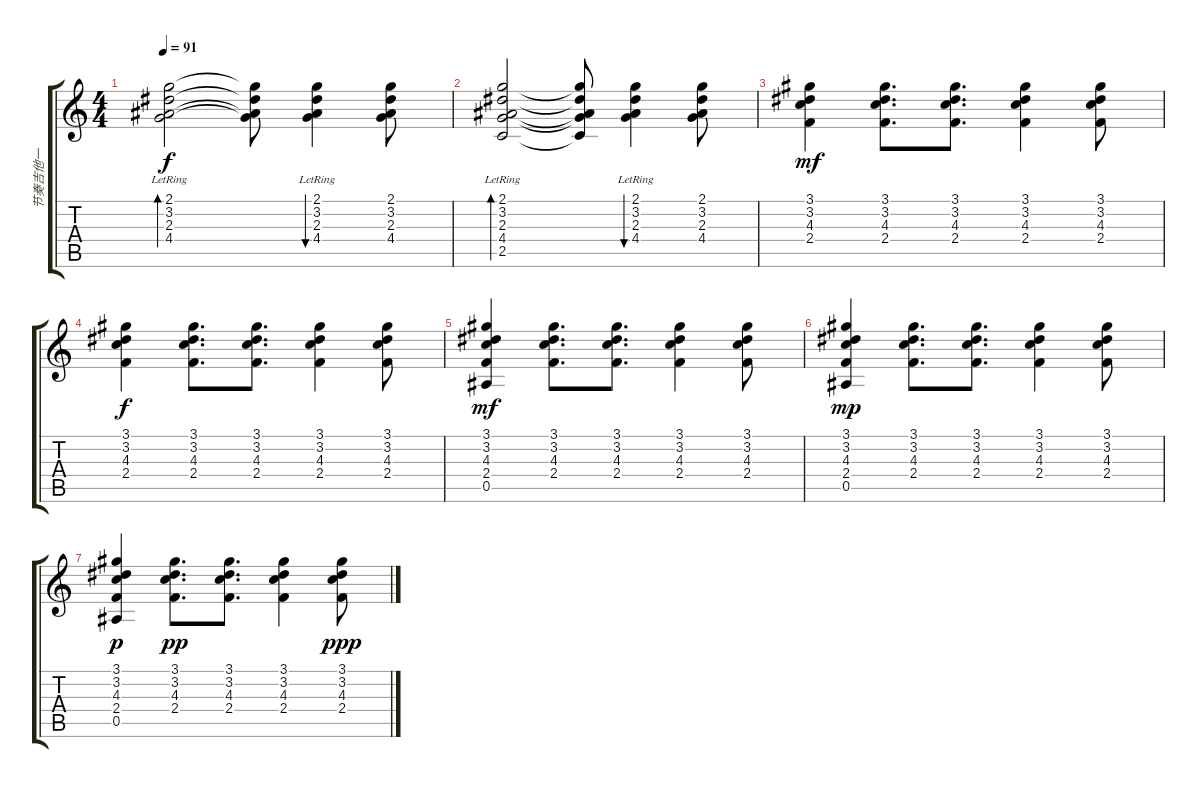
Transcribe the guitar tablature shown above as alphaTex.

\track ("节奏吉他一" "节奏吉他一") {instrument acousticguitarsteel}
\staff {score tabs}
\tuning (F4 C4 Ab3 Eb3 Bb2 F2) {hide}
\ts (4 4)
\tempo 91
\clef g2
\ks c
(2.1{lr} 3.2{lr} 2.3{lr} 4.4{lr}).2{bd 30 dy f} (2.1{t} 3.2{t} 2.3{t} 4.4{t}).8 (2.1{lr} 3.2{lr} 2.3{lr} 4.4{lr}).4{bu 30} (2.1 3.2 2.3 4.4).8 |
(2.1{lr} 3.2{lr} 2.3{lr} 4.4{lr} 2.5{lr}).2{bd 30} (2.1{t} 3.2{t} 2.3{t} 4.4{t} 2.5{t}).8 (2.1{lr} 3.2{lr} 2.3{lr} 4.4{lr}).4{bu 30} (2.1 3.2 2.3 4.4).8 |
(3.1 3.2 4.3 2.4).4{dy mf} (3.1 3.2 4.3 2.4).8{d} (3.1 3.2 4.3 2.4).8{d} (3.1 3.2 4.3 2.4).4 (3.1 3.2 4.3 2.4).8 |
(3.1 3.2 4.3 2.4).4{dy f} (3.1 3.2 4.3 2.4).8{d} (3.1 3.2 4.3 2.4).8{d} (3.1 3.2 4.3 2.4).4 (3.1 3.2 4.3 2.4).8 |
(3.1 3.2 4.3 2.4 0.5).4{dy mf} (3.1 3.2 4.3 2.4).8{d} (3.1 3.2 4.3 2.4).8{d} (3.1 3.2 4.3 2.4).4 (3.1 3.2 4.3 2.4).8 |
(3.1 3.2 4.3 2.4 0.5).4{dy mp} (3.1 3.2 4.3 2.4).8{d} (3.1 3.2 4.3 2.4).8{d} (3.1 3.2 4.3 2.4).4 (3.1 3.2 4.3 2.4).8 |
(3.1 3.2 4.3 2.4 0.5).4{dy p} (3.1 3.2 4.3 2.4).8{d dy pp} (3.1 3.2 4.3 2.4).8{d} (3.1 3.2 4.3 2.4).4 (3.1 3.2 4.3 2.4).8{dy ppp}
